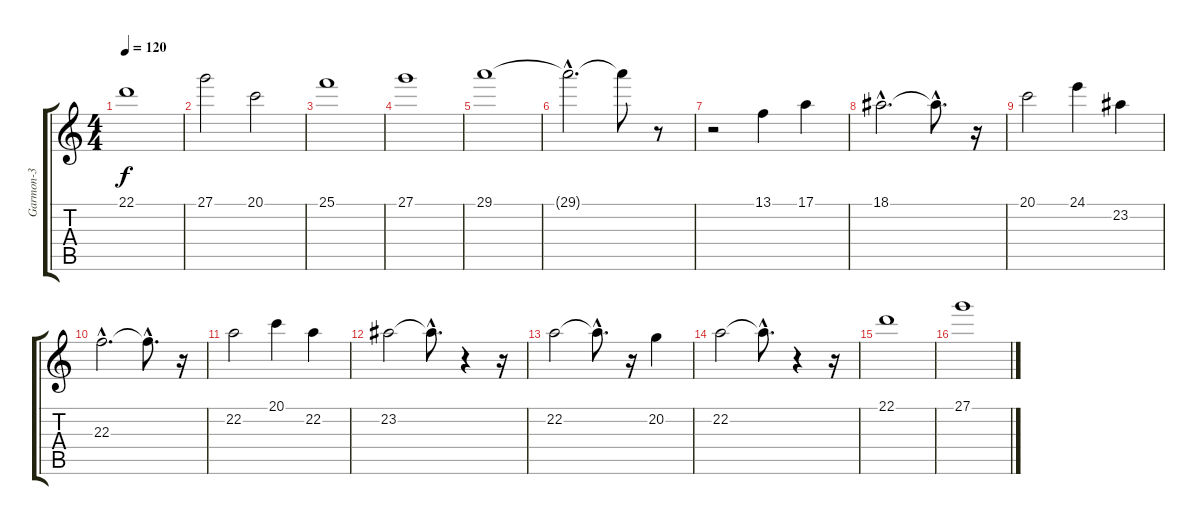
\track ("Garmon-3" "Garmon-3") {instrument stringensemble2}
\staff {score tabs}
\tuning (E4 B3 G3 D3 A2 E2) {hide}
\ts (4 4)
\tempo 120
\clef g2
\ks c
22.1.1{dy f} |
27.1.2 20.1.2 |
25.1.1 |
27.1.1 |
29.1.1 |
29.1{hac t}.2{d} 29.1{t}.8 r.8 |
r.2 13.1.4{instrument vibraphone} 17.1.4 |
18.1{hac}.2{d} 18.1{hac t}.8{d} r.16 |
20.1.2 24.1.4 23.2.4 |
22.3{hac}.2{d} 22.3{hac t}.8{d} r.16 |
22.2.2 20.1.4 22.2.4 |
23.2.2 23.2{hac t}.8{d} r.4 r.16 |
22.2.2 22.2{hac t}.8{d} r.16 20.2.4 |
22.2.2 22.2{hac t}.8{d} r.4 r.16 |
22.1.1{instrument stringensemble2} |
27.1.1
